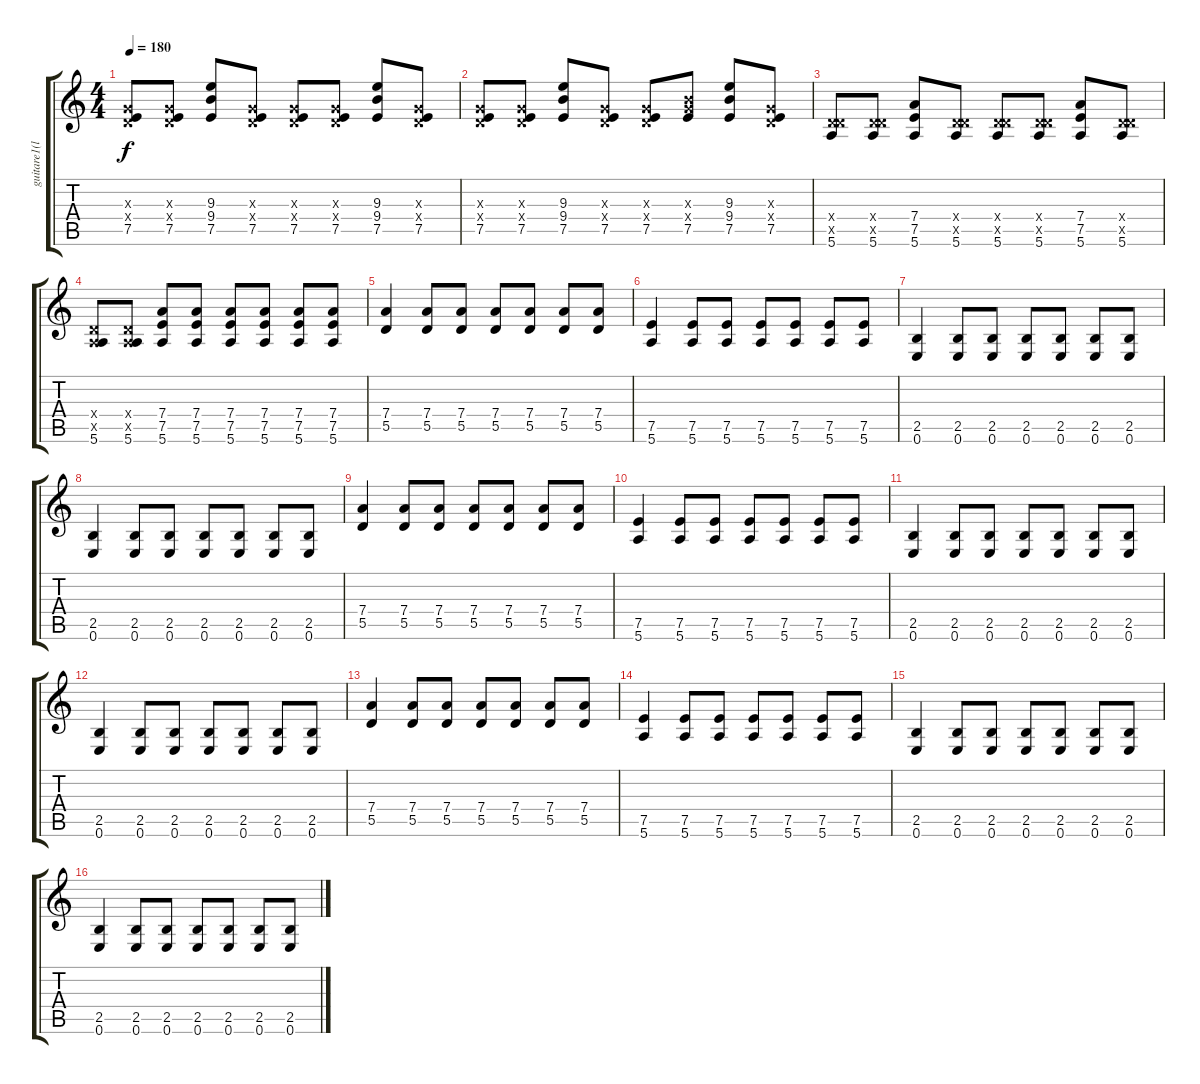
\track ("guitare1(lars)" "guitare1(l") {instrument distortionguitar}
\staff {score tabs}
\tuning (E4 B3 G3 D3 A2 E2) {hide}
\ts (4 4)
\tempo 180
\clef g2
\ks c
(0.3{x} 0.4{x} 7.5).8{dy f} (0.3{x} 0.4{x} 7.5).8 (9.3 9.4 7.5).8 (0.3{x} 0.4{x} 7.5).8 (0.3{x} 0.4{x} 7.5).8 (0.3{x} 0.4{x} 7.5).8 (9.3 9.4 7.5).8 (0.3{x} 0.4{x} 7.5).8 |
(0.3{x} 0.4{x} 7.5).8 (0.3{x} 0.4{x} 7.5).8 (9.3 9.4 7.5).8 (0.3{x} 0.4{x} 7.5).8 (0.3{x} 0.4{x} 7.5).8 (0.3{x} 9.4{x} 7.5).8 (9.3 9.4 7.5).8 (0.3{x} 0.4{x} 7.5).8 |
(0.4{x} 5.5{x} 5.6).8 (0.4{x} 5.5{x} 5.6).8 (7.4 7.5 5.6).8 (0.4{x} 5.5{x} 5.6).8 (0.4{x} 5.5{x} 5.6).8 (0.4{x} 5.5{x} 5.6).8 (7.4 7.5 5.6).8 (0.4{x} 5.5{x} 5.6).8 |
(0.4{x} 0.5{x} 5.6).8 (0.4{x} 0.5{x} 5.6).8 (7.4 7.5 5.6).8 (7.4 7.5 5.6).8 (7.4 7.5 5.6).8 (7.4 7.5 5.6).8 (7.4 7.5 5.6).8 (7.4 7.5 5.6).8 |
(7.4 5.5).4 (7.4 5.5).8 (7.4 5.5).8 (7.4 5.5).8 (7.4 5.5).8 (7.4 5.5).8 (7.4 5.5).8 |
(7.5 5.6).4 (7.5 5.6).8 (7.5 5.6).8 (7.5 5.6).8 (7.5 5.6).8 (7.5 5.6).8 (7.5 5.6).8 |
(2.5 0.6).4 (2.5 0.6).8 (2.5 0.6).8 (2.5 0.6).8 (2.5 0.6).8 (2.5 0.6).8 (2.5 0.6).8 |
(2.5 0.6).4 (2.5 0.6).8 (2.5 0.6).8 (2.5 0.6).8 (2.5 0.6).8 (2.5 0.6).8 (2.5 0.6).8 |
(7.4 5.5).4 (7.4 5.5).8 (7.4 5.5).8 (7.4 5.5).8 (7.4 5.5).8 (7.4 5.5).8 (7.4 5.5).8 |
(7.5 5.6).4 (7.5 5.6).8 (7.5 5.6).8 (7.5 5.6).8 (7.5 5.6).8 (7.5 5.6).8 (7.5 5.6).8 |
(2.5 0.6).4 (2.5 0.6).8 (2.5 0.6).8 (2.5 0.6).8 (2.5 0.6).8 (2.5 0.6).8 (2.5 0.6).8 |
(2.5 0.6).4 (2.5 0.6).8 (2.5 0.6).8 (2.5 0.6).8 (2.5 0.6).8 (2.5 0.6).8 (2.5 0.6).8 |
(7.4 5.5).4 (7.4 5.5).8 (7.4 5.5).8 (7.4 5.5).8 (7.4 5.5).8 (7.4 5.5).8 (7.4 5.5).8 |
(7.5 5.6).4 (7.5 5.6).8 (7.5 5.6).8 (7.5 5.6).8 (7.5 5.6).8 (7.5 5.6).8 (7.5 5.6).8 |
(2.5 0.6).4 (2.5 0.6).8 (2.5 0.6).8 (2.5 0.6).8 (2.5 0.6).8 (2.5 0.6).8 (2.5 0.6).8 |
(2.5 0.6).4 (2.5 0.6).8 (2.5 0.6).8 (2.5 0.6).8 (2.5 0.6).8 (2.5 0.6).8 (2.5 0.6).8
